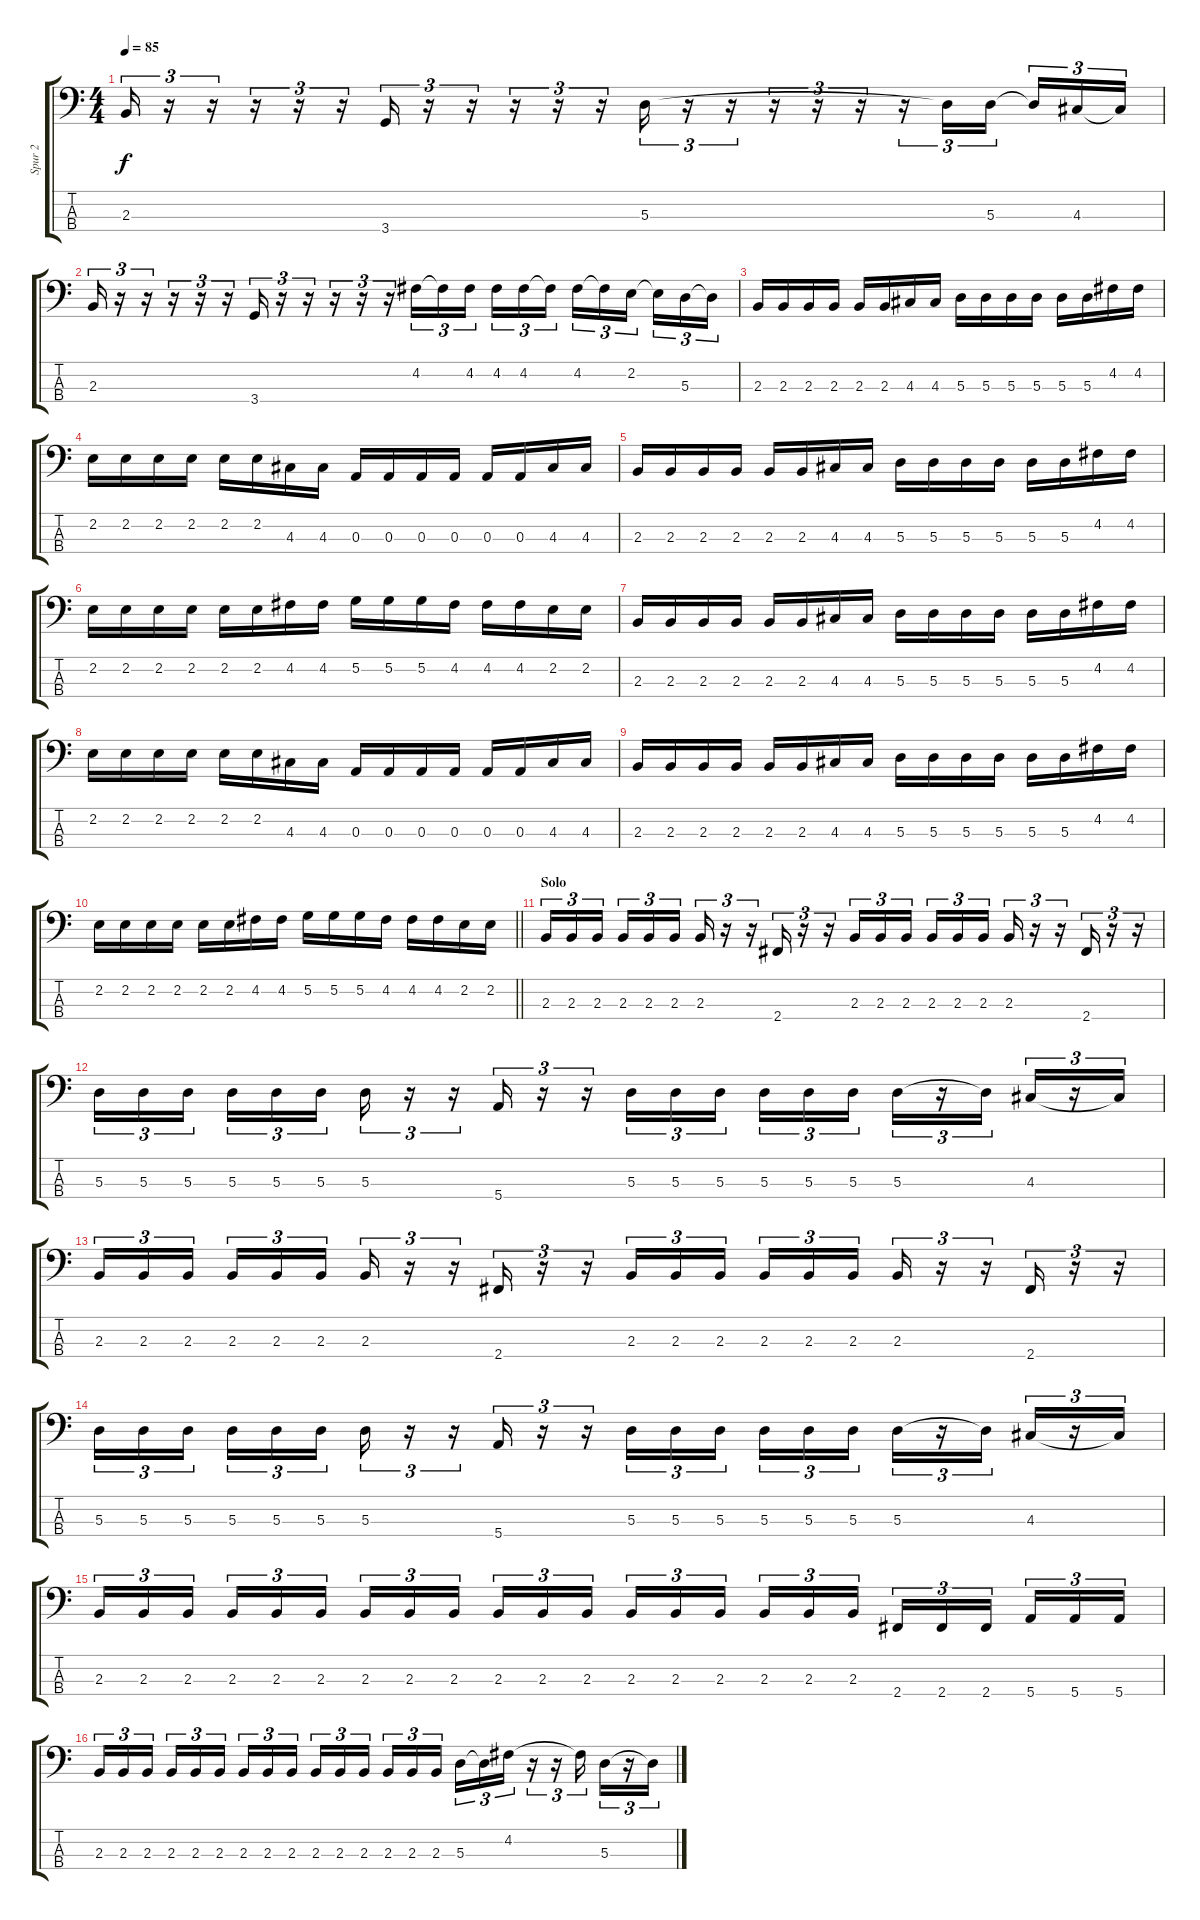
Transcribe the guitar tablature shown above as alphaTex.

\track ("Spur 2" "Spur 2") {instrument electricbassfinger}
\staff {score tabs}
\tuning (G2 D2 A1 E1) {hide}
\ts (4 4)
\tempo 85
\clef f4
\ks c
2.3.16{tu (3 2) dy f} r.16{tu (3 2)} r.16{tu (3 2)} r.16{tu (3 2)} r.16{tu (3 2)} r.16{tu (3 2)} 3.4.16{tu (3 2)} r.16{tu (3 2)} r.16{tu (3 2)} r.16{tu (3 2)} r.16{tu (3 2)} r.16{tu (3 2)} 5.3.16{tu (3 2)} r.16{tu (3 2)} r.16{tu (3 2)} r.16{tu (3 2)} r.16{tu (3 2)} r.16{tu (3 2)} r.16{tu (3 2)} 5.3{t}.16{tu (3 2)} 5.3.16{tu (3 2)} 5.3{t}.16{tu (3 2)} 4.3.16{tu (3 2)} 4.3{t}.16{tu (3 2)} |
2.3.16{tu (3 2)} r.16{tu (3 2)} r.16{tu (3 2)} r.16{tu (3 2)} r.16{tu (3 2)} r.16{tu (3 2)} 3.4.16{tu (3 2)} r.16{tu (3 2)} r.16{tu (3 2)} r.16{tu (3 2)} r.16{tu (3 2)} r.16{tu (3 2)} 4.2.16{tu (3 2)} 4.2{t}.16{tu (3 2)} 4.2.16{tu (3 2)} 4.2.16{tu (3 2)} 4.2.16{tu (3 2)} 4.2{t}.16{tu (3 2)} 4.2.16{tu (3 2)} 4.2{t}.16{tu (3 2)} 2.2.16{tu (3 2)} 2.2{t}.16{tu (3 2)} 5.3.16{tu (3 2)} 5.3{t}.16{tu (3 2)} |
2.3.16 2.3.16 2.3.16 2.3.16 2.3.16 2.3.16 4.3.16 4.3.16 5.3.16 5.3.16 5.3.16 5.3.16 5.3.16 5.3.16 4.2.16 4.2.16 |
2.2.16 2.2.16 2.2.16 2.2.16 2.2.16 2.2.16 4.3.16 4.3.16 0.3.16 0.3.16 0.3.16 0.3.16 0.3.16 0.3.16 4.3.16 4.3.16 |
2.3.16 2.3.16 2.3.16 2.3.16 2.3.16 2.3.16 4.3.16 4.3.16 5.3.16 5.3.16 5.3.16 5.3.16 5.3.16 5.3.16 4.2.16 4.2.16 |
2.2.16 2.2.16 2.2.16 2.2.16 2.2.16 2.2.16 4.2.16 4.2.16 5.2.16 5.2.16 5.2.16 4.2.16 4.2.16 4.2.16 2.2.16 2.2.16 |
2.3.16 2.3.16 2.3.16 2.3.16 2.3.16 2.3.16 4.3.16 4.3.16 5.3.16 5.3.16 5.3.16 5.3.16 5.3.16 5.3.16 4.2.16 4.2.16 |
2.2.16 2.2.16 2.2.16 2.2.16 2.2.16 2.2.16 4.3.16 4.3.16 0.3.16 0.3.16 0.3.16 0.3.16 0.3.16 0.3.16 4.3.16 4.3.16 |
2.3.16 2.3.16 2.3.16 2.3.16 2.3.16 2.3.16 4.3.16 4.3.16 5.3.16 5.3.16 5.3.16 5.3.16 5.3.16 5.3.16 4.2.16 4.2.16 |
\barLineRight lightlight
2.2.16 2.2.16 2.2.16 2.2.16 2.2.16 2.2.16 4.2.16 4.2.16 5.2.16 5.2.16 5.2.16 4.2.16 4.2.16 4.2.16 2.2.16 2.2.16 |
\section ("" "Solo")
2.3.16{tu (3 2)} 2.3.16{tu (3 2)} 2.3.16{tu (3 2)} 2.3.16{tu (3 2)} 2.3.16{tu (3 2)} 2.3.16{tu (3 2)} 2.3.16{tu (3 2)} r.16{tu (3 2)} r.16{tu (3 2)} 2.4.16{tu (3 2)} r.16{tu (3 2)} r.16{tu (3 2)} 2.3.16{tu (3 2)} 2.3.16{tu (3 2)} 2.3.16{tu (3 2)} 2.3.16{tu (3 2)} 2.3.16{tu (3 2)} 2.3.16{tu (3 2)} 2.3.16{tu (3 2)} r.16{tu (3 2)} r.16{tu (3 2)} 2.4.16{tu (3 2)} r.16{tu (3 2)} r.16{tu (3 2)} |
5.3.16{tu (3 2)} 5.3.16{tu (3 2)} 5.3.16{tu (3 2)} 5.3.16{tu (3 2)} 5.3.16{tu (3 2)} 5.3.16{tu (3 2)} 5.3.16{tu (3 2)} r.16{tu (3 2)} r.16{tu (3 2)} 5.4.16{tu (3 2)} r.16{tu (3 2)} r.16{tu (3 2)} 5.3.16{tu (3 2)} 5.3.16{tu (3 2)} 5.3.16{tu (3 2)} 5.3.16{tu (3 2)} 5.3.16{tu (3 2)} 5.3.16{tu (3 2)} 5.3.16{tu (3 2)} r.16{tu (3 2)} 5.3{t}.16{tu (3 2)} 4.3.16{tu (3 2)} r.16{tu (3 2)} 4.3{t}.16{tu (3 2)} |
2.3.16{tu (3 2)} 2.3.16{tu (3 2)} 2.3.16{tu (3 2)} 2.3.16{tu (3 2)} 2.3.16{tu (3 2)} 2.3.16{tu (3 2)} 2.3.16{tu (3 2)} r.16{tu (3 2)} r.16{tu (3 2)} 2.4.16{tu (3 2)} r.16{tu (3 2)} r.16{tu (3 2)} 2.3.16{tu (3 2)} 2.3.16{tu (3 2)} 2.3.16{tu (3 2)} 2.3.16{tu (3 2)} 2.3.16{tu (3 2)} 2.3.16{tu (3 2)} 2.3.16{tu (3 2)} r.16{tu (3 2)} r.16{tu (3 2)} 2.4.16{tu (3 2)} r.16{tu (3 2)} r.16{tu (3 2)} |
5.3.16{tu (3 2)} 5.3.16{tu (3 2)} 5.3.16{tu (3 2)} 5.3.16{tu (3 2)} 5.3.16{tu (3 2)} 5.3.16{tu (3 2)} 5.3.16{tu (3 2)} r.16{tu (3 2)} r.16{tu (3 2)} 5.4.16{tu (3 2)} r.16{tu (3 2)} r.16{tu (3 2)} 5.3.16{tu (3 2)} 5.3.16{tu (3 2)} 5.3.16{tu (3 2)} 5.3.16{tu (3 2)} 5.3.16{tu (3 2)} 5.3.16{tu (3 2)} 5.3.16{tu (3 2)} r.16{tu (3 2)} 5.3{t}.16{tu (3 2)} 4.3.16{tu (3 2)} r.16{tu (3 2)} 4.3{t}.16{tu (3 2)} |
2.3.16{tu (3 2)} 2.3.16{tu (3 2)} 2.3.16{tu (3 2)} 2.3.16{tu (3 2)} 2.3.16{tu (3 2)} 2.3.16{tu (3 2)} 2.3.16{tu (3 2)} 2.3.16{tu (3 2)} 2.3.16{tu (3 2)} 2.3.16{tu (3 2)} 2.3.16{tu (3 2)} 2.3.16{tu (3 2)} 2.3.16{tu (3 2)} 2.3.16{tu (3 2)} 2.3.16{tu (3 2)} 2.3.16{tu (3 2)} 2.3.16{tu (3 2)} 2.3.16{tu (3 2)} 2.4.16{tu (3 2)} 2.4.16{tu (3 2)} 2.4.16{tu (3 2)} 5.4.16{tu (3 2)} 5.4.16{tu (3 2)} 5.4.16{tu (3 2)} |
2.3.16{tu (3 2)} 2.3.16{tu (3 2)} 2.3.16{tu (3 2)} 2.3.16{tu (3 2)} 2.3.16{tu (3 2)} 2.3.16{tu (3 2)} 2.3.16{tu (3 2)} 2.3.16{tu (3 2)} 2.3.16{tu (3 2)} 2.3.16{tu (3 2)} 2.3.16{tu (3 2)} 2.3.16{tu (3 2)} 2.3.16{tu (3 2)} 2.3.16{tu (3 2)} 2.3.16{tu (3 2)} 5.3.16{tu (3 2)} 5.3{t}.16{tu (3 2)} 4.2.16{tu (3 2)} r.16{tu (3 2)} r.16{tu (3 2)} 4.2{t}.16{tu (3 2)} 5.3.16{tu (3 2)} r.16{tu (3 2)} 5.3{t}.16{tu (3 2)}
